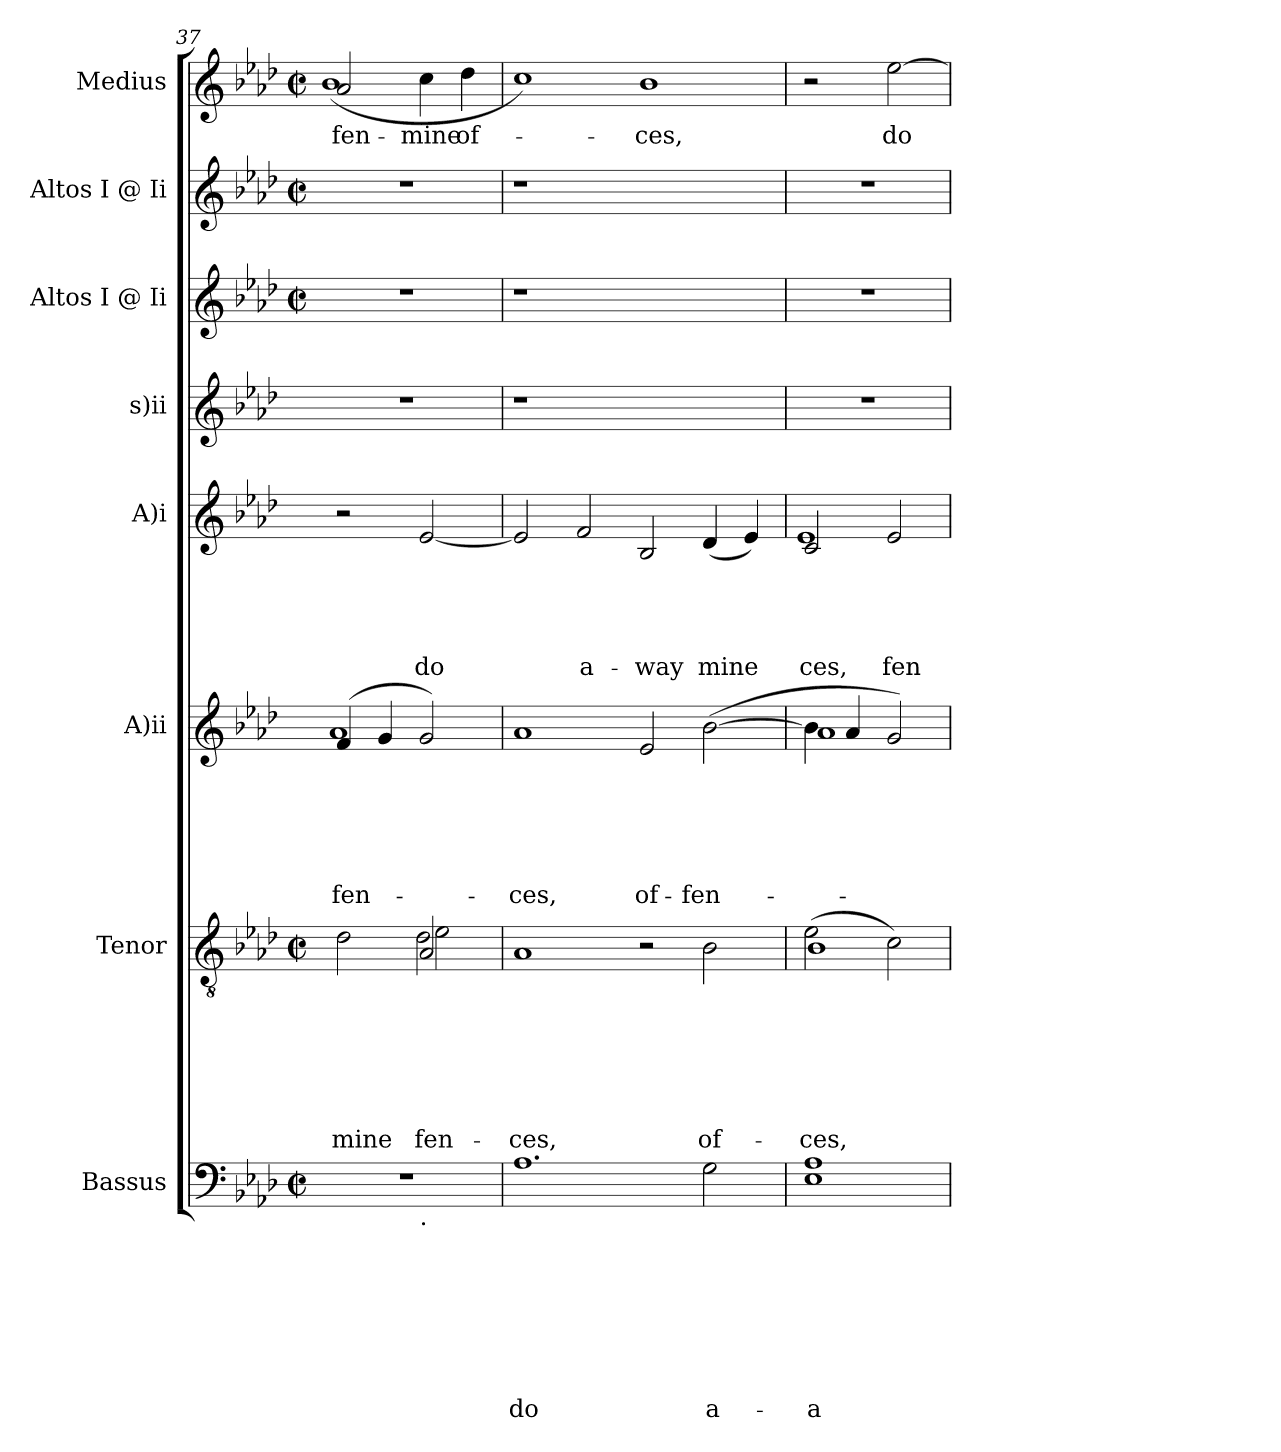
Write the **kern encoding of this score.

**kern	**text	**text	**text	**text	**text	**text	**text	**text	**kern	**text	**text	**text	**text	**text	**text	**text	**kern	**text	**text	**text	**text	**text	**text	**kern	**text	**text	**text	**text	**text	**kern	**kern	**kern	**kern	**text
*part8	*part8	*part8	*part8	*part8	*part8	*part8	*part8	*part8	*part7	*part7	*part7	*part7	*part7	*part7	*part7	*part7	*part6	*part6	*part6	*part6	*part6	*part6	*part6	*part5	*part5	*part5	*part5	*part5	*part5	*part4	*part3	*part2	*part1	*part1
*staff8	*staff8	*staff8	*staff8	*staff8	*staff8	*staff8	*staff8	*staff8	*staff7	*staff7	*staff7	*staff7	*staff7	*staff7	*staff7	*staff7	*staff6	*staff6	*staff6	*staff6	*staff6	*staff6	*staff6	*staff5	*staff5	*staff5	*staff5	*staff5	*staff5	*staff4	*staff3	*staff2	*staff1	*staff1
*I"Bassus	*	*	*	*	*	*	*	*	*I"Tenor	*	*	*	*	*	*	*	*I"A)ii	*	*	*	*	*	*	*I"A)i	*	*	*	*	*	*I"s)ii	*I"Altos I @ Ii	*I"Altos I @ Ii	*I"Medius	*
*I'B	*	*	*	*	*	*	*	*	*I'T	*	*	*	*	*	*	*	*I'A)ii	*	*	*	*	*	*	*I'A)i	*	*	*	*	*	*I's)ii	*	*	*	*
*clefF4	*	*	*	*	*	*	*	*	*clefGv2	*	*	*	*	*	*	*	*clefG2	*	*	*	*	*	*	*clefG2	*	*	*	*	*	*clefG2	*clefG2	*clefG2	*clefG2	*
*k[b-e-a-d-]	*	*	*	*	*	*	*	*	*k[b-e-a-d-]	*	*	*	*	*	*	*	*k[b-e-a-d-]	*	*	*	*	*	*	*k[b-e-a-d-]	*	*	*	*	*	*k[b-e-a-d-]	*k[b-e-a-d-]	*k[b-e-a-d-]	*k[b-e-a-d-]	*
*A-:	*	*	*	*	*	*	*	*	*A-:	*	*	*	*	*	*	*	*A-:	*	*	*	*	*	*	*A-:	*	*	*	*	*	*A-:	*A-:	*A-:	*A-:	*
*M2/2	*	*	*	*	*	*	*	*	*M2/2	*	*	*	*	*	*	*	*	*	*	*	*	*	*	*	*	*	*	*	*	*	*M2/2	*M2/2	*M2/2	*
*met(c|)	*	*	*	*	*	*	*	*	*met(c|)	*	*	*	*	*	*	*	*	*	*	*	*	*	*	*	*	*	*	*	*	*	*met(c|)	*met(c|)	*met(c|)	*
=37	=37	=37	=37	=37	=37	=37	=37	=37	=37	=37	=37	=37	=37	=37	=37	=37	=37	=37	=37	=37	=37	=37	=37	=37	=37	=37	=37	=37	=37	=37	=37	=37	=37	=37
!	!	!	!	!	!	!	!	!	!	!	!	!	!	!	!	!LO:LY:b	!	!	!	!	!	!	!LO:LY:b	!	!	!	!	!	!	!	!	!	!	!LO:LY:b
*	*	*	*	*	*	*	*	*	*^	*	*	*	*	*	*	*	*^	*	*	*	*	*	*	*	*	*	*	*	*	*	*	*	*^	*
*	*	*	*	*	*	*	*	*	*	*^	*	*	*	*	*	*	*	*	*	*	*	*	*	*	*	*	*	*	*	*	*	*	*	*	*	*	*
!	!	!	!	!	!	!	!	!	!	!	!	!	!	!	!	!	!	!	!	!	!	!	!	!	!	!	!	!	!	!	!	!	!	!	!	!	!	!LO:LY:b:rj
*^	*	*	*	*	*	*	*	*	*	*	*	*	*	*	*	*	*	*	*	*	*	*	*	*	*	*	*	*	*	*	*	*	*	*	*	*	*	*
1r	2ryy	.	.	.	.	.	.	.	.	2d-\	2ryy	2ryy	.	.	.	.	.	.	mine	(<4f/	1a-	.	.	.	.	.	fen-	2r	.	.	.	.	.	1r	1r	1r	2a-/	(>1b-	-fen-
.	.	.	.	.	.	.	.	.	.	.	.	.	.	.	.	.	.	.	.	4g/	.	.	.	.	.	.	.	.	.	.	.	.	.	.	.	.	.	.	.
!	!LO:TX:b:t=.	!	!	!	!	!	!	!	!	!	!	!	!	!	!	!	!	!	!	!	!	!	!	!	!	!	!	!	!	!	!	!	!	!	!	!	!	!	!
!	!	!	!	!	!	!	!	!	!	!	!	!	!	!	!	!	!	!	!LO:LY:b	!	!	!	!	!	!	!	!	!	!	!	!	!	!	!	!	!	!	!	!
!	!	!	!	!	!	!	!	!	!	!	!	!	!	!	!	!	!	!	!LO:LY:b	!	!	!	!	!	!	!	!	!	!	!	!	!	!LO:LY:b	!	!	!	!	!	!LO:LY:b
.	2ryy	.	.	.	.	.	.	.	.	2A-/	(>2d-\	2e-\)	.	.	.	.	.	.	-fen-	2g/)	.	.	.	.	.	.	.	[<2e-/	.	.	.	.	do	.	.	.	4cc\	.	mine
!	!	!	!	!	!	!	!	!	!	!	!	!	!	!	!	!	!	!	!	!	!	!	!	!	!	!	!	!	!	!	!	!	!	!	!	!	!	!	!LO:LY:b
.	.	.	.	.	.	.	.	.	.	.	.	.	.	.	.	.	.	.	.	.	.	.	.	.	.	.	.	.	.	.	.	.	.	.	.	.	4dd-\	.	of-
*	*	*	*	*	*	*	*	*	*	*v	*v	*v	*	*	*	*	*	*	*	*	*	*	*	*	*	*	*	*	*	*	*	*	*	*	*	*	*v	*v	*
*	*	*	*	*	*	*	*	*	*	*	*	*	*	*	*	*	*	*v	*v	*	*	*	*	*	*	*	*	*	*	*	*	*	*	*	*	*
=38	=38	=38	=38	=38	=38	=38	=38	=38	=38	=38	=38	=38	=38	=38	=38	=38	=38	=38	=38	=38	=38	=38	=38	=38	=38	=38	=38	=38	=38	=38	=38	=38	=38	=38	=38
!	!	!	!	!	!	!	!	!	!LO:LY:b	!	!	!	!	!	!	!	!LO:LY:b	!	!	!	!	!	!	!LO:LY:b	!	!	!	!	!	!	!	!	!	!	!
*v	*v	*	*	*	*	*	*	*	*	*	*	*	*	*	*	*	*	*	*	*	*	*	*	*	*	*	*	*	*	*	*	*	*	*	*
1.A-	.	.	.	.	.	.	.	do	1A-	.	.	.	.	.	.	-ces,	1a-	.	.	.	.	.	-ces,	2e-/]	.	.	.	.	.	1r	1r	1r	1cc)	.
!	!	!	!	!	!	!	!	!	!	!	!	!	!	!	!	!	!	!	!	!	!	!	!	!	!	!	!	!	!LO:LY:b	!	!	!	!	!
.	.	.	.	.	.	.	.	.	.	.	.	.	.	.	.	.	.	.	.	.	.	.	.	2f/	.	.	.	.	a-	.	.	.	.	.
!	!	!	!	!	!	!	!	!	!	!	!	!	!	!	!	!	!	!	!	!	!	!	!LO:LY:b	!	!	!	!	!	!LO:LY:b	!	!	!	!	!LO:LY:b
.	.	.	.	.	.	.	.	.	2r	.	.	.	.	.	.	.	2e-/	.	.	.	.	.	of-	2B-/	.	.	.	.	-way	1ryy	1ryy	1ryy	1b-	-ces,
!	!	!	!	!	!	!	!	!LO:LY:b	!	!	!	!	!	!	!	!LO:LY:b	!	!	!	!	!	!	!LO:LY:b	!	!	!	!	!	!LO:LY:b	!	!	!	!	!
2G\	.	.	.	.	.	.	.	a-	2B-\	.	.	.	.	.	.	of-	(>[>2b-\	.	.	.	.	.	-fen-	(<4d-/	.	.	.	.	mine	.	.	.	.	.
.	.	.	.	.	.	.	.	.	.	.	.	.	.	.	.	.	.	.	.	.	.	.	.	4e-/)	.	.	.	.	.	.	.	.	.	.
=39	=39	=39	=39	=39	=39	=39	=39	=39	=39	=39	=39	=39	=39	=39	=39	=39	=39	=39	=39	=39	=39	=39	=39	=39	=39	=39	=39	=39	=39	=39	=39	=39	=39	=39
!	!	!	!	!	!	!	!	!LO:LY:b	!	!	!	!	!	!	!	!LO:LY:b	!	!	!	!	!	!	!	!	!	!	!	!	!	!	!	!	!	!
*	*	*	*	*	*	*	*	*	*^	*	*	*	*	*	*	*	*	*	*	*	*	*	*	*	*	*	*	*	*	*	*	*	*	*
!	!	!	!	!	!	!	!	!	!	!	!	!	!	!	!	!	!LO:LY:b	!	!	!	!	!	!	!	!	!	!	!	!	!LO:LY:b	!	!	!	!	!
*	*	*	*	*	*	*	*	*	*	*	*	*	*	*	*	*	*	*^	*	*	*	*	*	*	*^	*	*	*	*	*	*	*	*	*	*
!	!	!	!	!	!	!	!	!	!	!	!	!	!	!	!	!	!	!	!	!	!	!	!	!	!	!	!	!	!	!	!	!LO:LY:b	!	!	!	!	!
1E- 1A-	.	.	.	.	.	.	.	a-	(>2e-\	1B-	.	.	.	.	.	.	-ces,	4b-\]	1a-	.	.	.	.	.	.	2c/	1e-	.	.	.	.	-ces,	1r	1r	1r	2r	.
.	.	.	.	.	.	.	.	.	.	.	.	.	.	.	.	.	.	4a-/	.	.	.	.	.	.	.	.	.	.	.	.	.	.	.	.	.	.	.
!	!	!	!	!	!	!	!	!	!	!	!	!	!	!	!	!	!	!	!	!	!	!	!	!	!	!	!	!	!	!	!	!LO:LY:b	!	!	!	!	!LO:LY:b
.	.	.	.	.	.	.	.	.	2c\)	.	.	.	.	.	.	.	.	2g/)	.	.	.	.	.	.	.	2e-/	.	.	.	.	.	-fen-	.	.	.	[>2ee-\	do
*	*	*	*	*	*	*	*	*	*v	*v	*	*	*	*	*	*	*	*	*	*	*	*	*	*	*	*v	*v	*	*	*	*	*	*	*	*	*	*
*	*	*	*	*	*	*	*	*	*	*	*	*	*	*	*	*	*v	*v	*	*	*	*	*	*	*	*	*	*	*	*	*	*	*	*	*
=	=	=	=	=	=	=	=	=	=	=	=	=	=	=	=	=	=	=	=	=	=	=	=	=	=	=	=	=	=	=	=	=	=	=
*-	*-	*-	*-	*-	*-	*-	*-	*-	*-	*-	*-	*-	*-	*-	*-	*-	*-	*-	*-	*-	*-	*-	*-	*-	*-	*-	*-	*-	*-	*-	*-	*-	*-	*-
